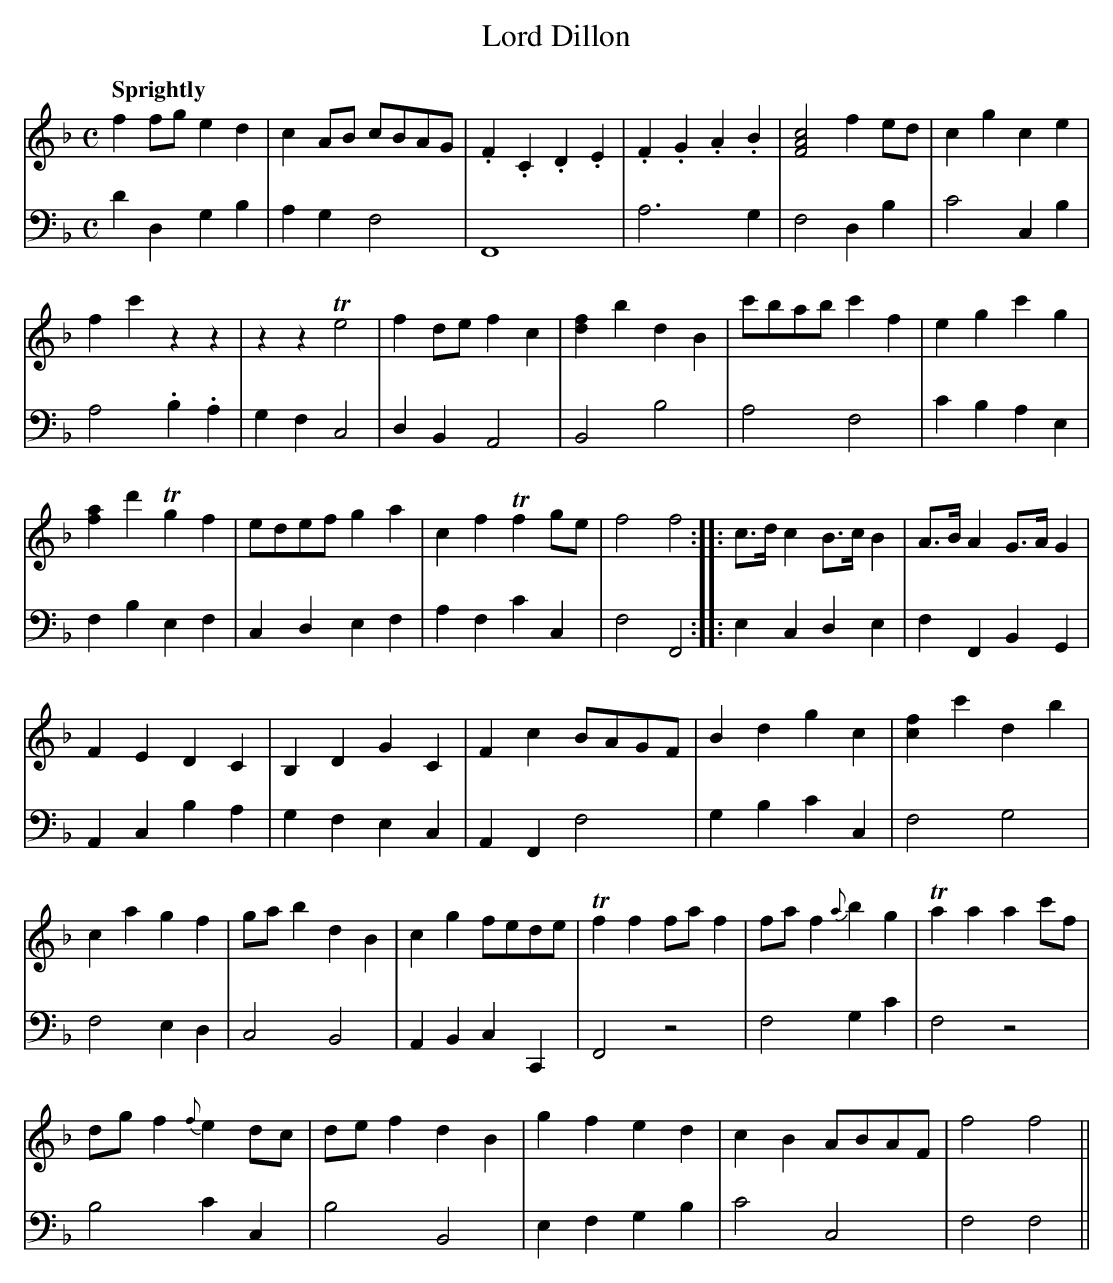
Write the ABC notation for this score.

X:1
T:Lord Dillon
M:C
L:1/8
Q:"Sprightly"
K:F
V:1
f2 fg e2d2|c2 AB cBAG|.F2.C2.D2.E2|.F2.G2.A2.B2|[F4A4c4] f2 ed|c2g2c2e2|
f2c'2 z2z2|z2z2Te4|f2de f2c2|[d2f2]b2d2B2|c'bab c'2f2|e2g2c'2g2|
[f2a2]d'2 Tg2f2|edef g2a2|c2f2Tf2ge|f4f4::c>d c2 B>c B2|A>BA2 G>A G2|
F2E2D2C2|B,2D2G2C2|F2c2 BAGF|B2d2g2c2|[c2f2]c'2 d2b2|
c2a2g2f2|gab2d2B2|c2g2 fede|Tf2f2 fa f2|fa f2 {a}b2g2|Ta2a2a2 c'f|
dg f2 {f}e2 dc|de f2d2B2|g2f2e2d2|c2B2 ABAF|f4 f4||
V:2 clef = bass
D2D,2G,2B,2|A,2G,2F,4|F,,8|A,6 G,2|F,4D,2B,2|C4C,2B,2|
A,4.B,2.A,2|G,2F,2C,4|D,2B,,2A,,4|B,,4B,4|A,4F,4|C2B,2A,2E,2|
F,2B,2E,2F,2|C,2D,2E,2F,2|A,2F,2C2C,2|F,4F,,4::E,2C,2D,2E,2|F,2F,,2B,,2G,,2|
A,,2C,2B,2A,2|G,2F,2E,2C,2|A,,2F,,2F,4|G,2B,2C2C,2|F,4G,4|
F,4E,2D,2|C,4B,,4|A,,2B,,2C,2C,,2|F,,4z4|F,4G,2C2|F,4z4|
B,4C2C,2|B,4B,,4|E,2F,2G,2B,2|C4 C,4|F,4F,4||
